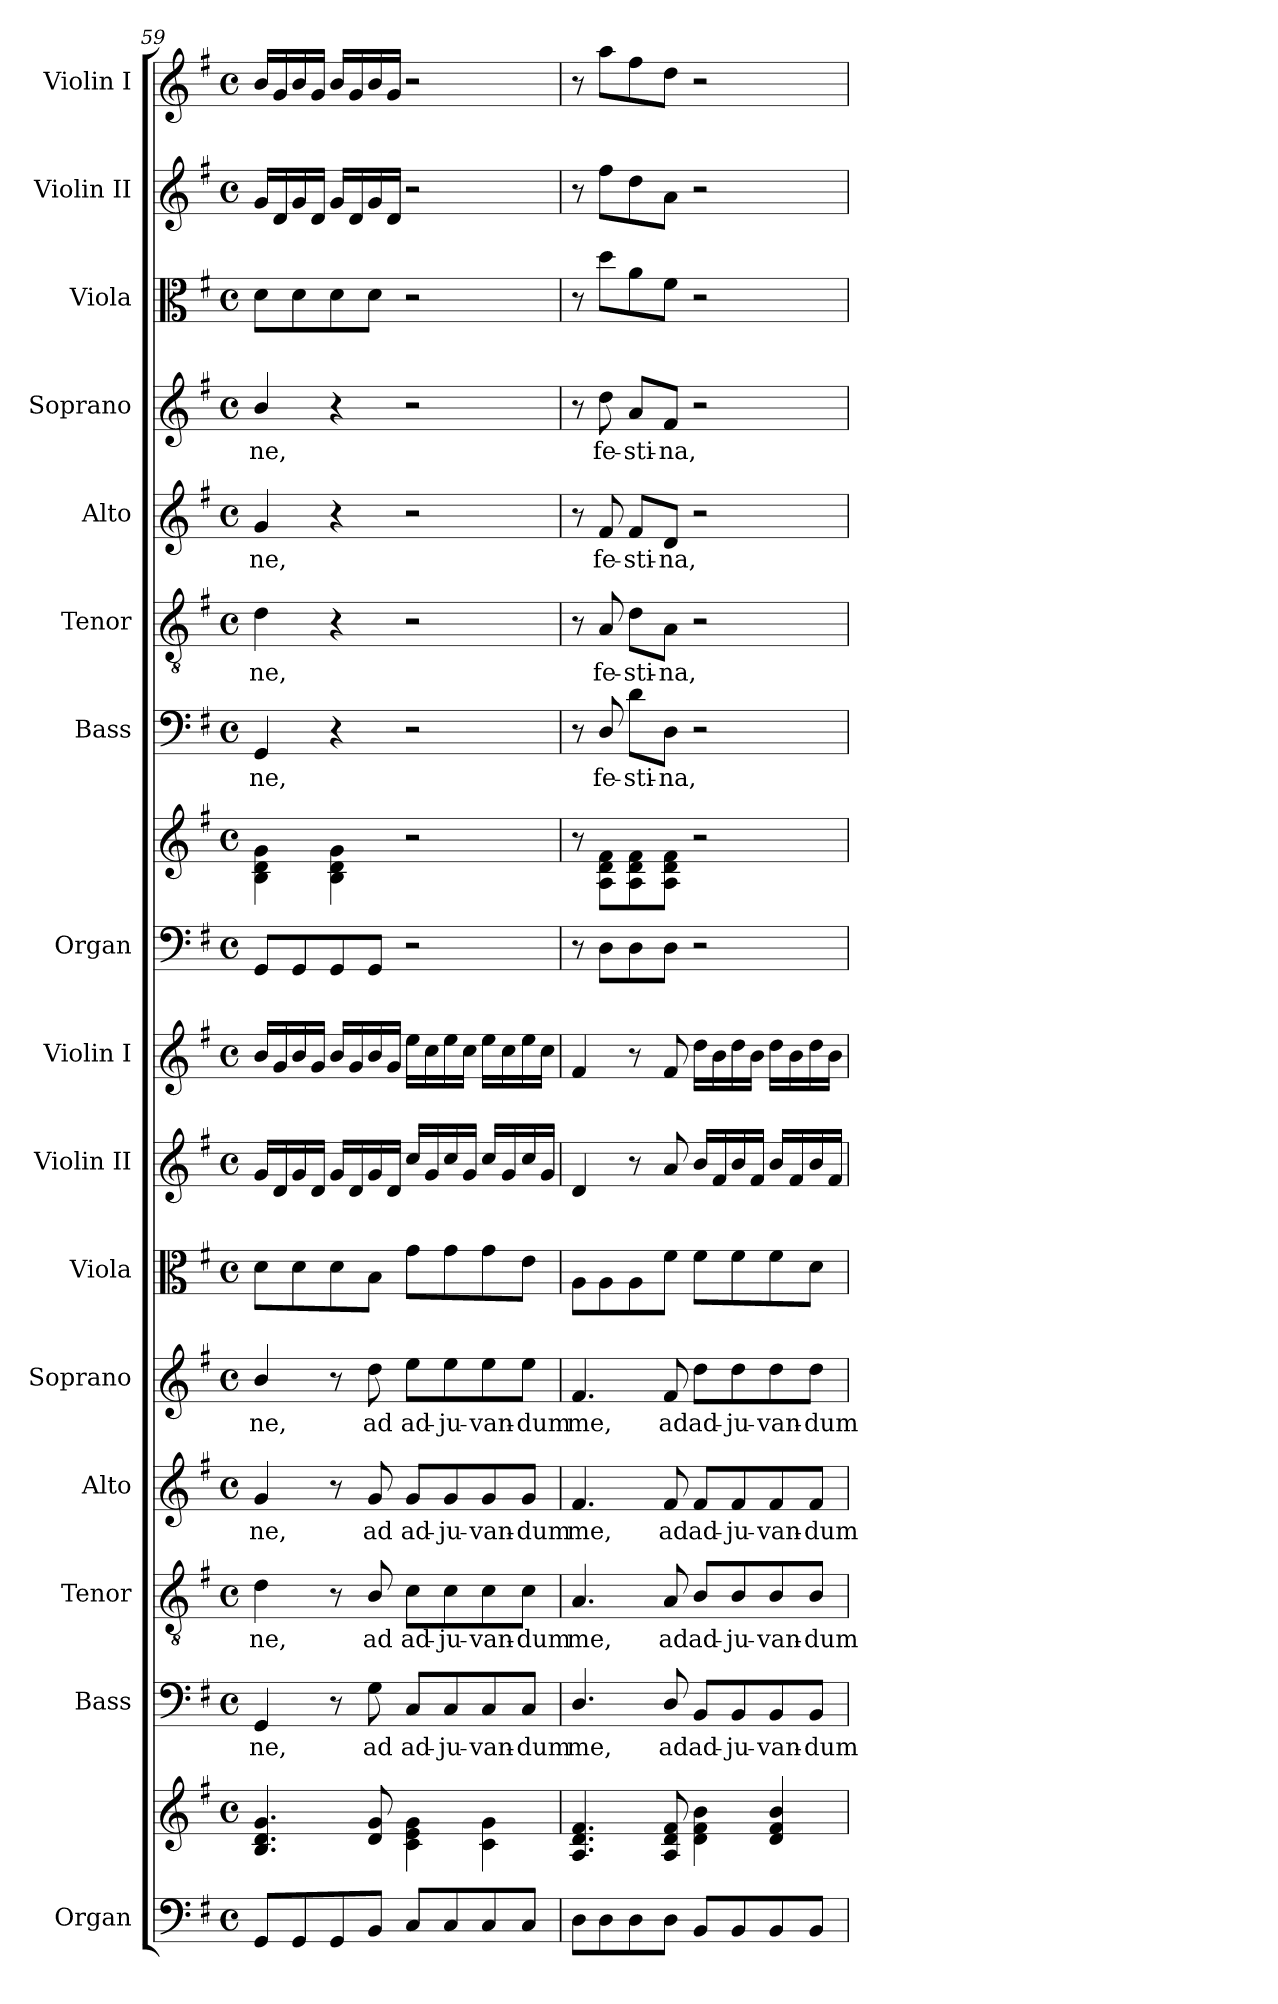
**kern	**kern	**kern	**text	**kern	**text	**kern	**text	**kern	**text	**kern	**kern	**kern	**kern	**kern	**kern	**text	**kern	**text	**kern	**text	**kern	**text	**kern	**kern	**kern
*part16	*part16	*part15	*part15	*part14	*part14	*part13	*part13	*part12	*part12	*part11	*part10	*part9	*part8	*part8	*part7	*part7	*part6	*part6	*part5	*part5	*part4	*part4	*part3	*part2	*part1
*staff18	*staff17	*staff16	*staff16	*staff15	*staff15	*staff14	*staff14	*staff13	*staff13	*staff12	*staff11	*staff10	*staff9	*staff8	*staff7	*staff7	*staff6	*staff6	*staff5	*staff5	*staff4	*staff4	*staff3	*staff2	*staff1
*I"Organ	*	*I"Bass	*	*I"Tenor	*	*I"Alto	*	*I"Soprano	*	*I"Viola	*I"Violin II	*I"Violin I	*I"Organ	*	*I"Bass	*	*I"Tenor	*	*I"Alto	*	*I"Soprano	*	*I"Viola	*I"Violin II	*I"Violin I
*I'Org.	*	*I'B.	*	*I'T.	*	*I'A.	*	*I'S.	*	*I'Vla.	*I'Vln. II	*I'Vln. I	*I'Org.	*	*I'B.	*	*I'T.	*	*I'A.	*	*I'S.	*	*I'Vla.	*I'Vln. II	*I'Vln. I
*clefF4	*clefG2	*clefF4	*	*clefGv2	*	*clefG2	*	*clefG2	*	*clefC3	*clefG2	*clefG2	*clefF4	*clefG2	*clefF4	*	*clefGv2	*	*clefG2	*	*clefG2	*	*clefC3	*clefG2	*clefG2
*	*	*	*	*ITrd7c12	*	*	*	*	*	*	*	*	*	*	*	*	*ITrd7c12	*	*	*	*	*	*	*	*
*k[f#]	*k[f#]	*k[f#]	*	*k[f#]	*	*k[f#]	*	*k[f#]	*	*k[f#]	*k[f#]	*k[f#]	*k[f#]	*k[f#]	*k[f#]	*	*k[f#]	*	*k[f#]	*	*k[f#]	*	*k[f#]	*k[f#]	*k[f#]
*G:	*G:	*G:	*	*G:	*	*G:	*	*G:	*	*G:	*G:	*G:	*G:	*G:	*G:	*	*G:	*	*G:	*	*G:	*	*G:	*G:	*G:
*M4/4	*M4/4	*M4/4	*	*M4/4	*	*M4/4	*	*M4/4	*	*M4/4	*M4/4	*M4/4	*M4/4	*M4/4	*M4/4	*	*M4/4	*	*M4/4	*	*M4/4	*	*M4/4	*M4/4	*M4/4
*met(c)	*met(c)	*met(c)	*	*met(c)	*	*met(c)	*	*met(c)	*	*met(c)	*met(c)	*met(c)	*met(c)	*met(c)	*met(c)	*	*met(c)	*	*met(c)	*	*met(c)	*	*met(c)	*met(c)	*met(c)
=59	=59	=59	=59	=59	=59	=59	=59	=59	=59	=59	=59	=59	=59	=59	=59	=59	=59	=59	=59	=59	=59	=59	=59	=59	=59
!	!	!	!LO:LY:b:color=#000000	!	!	!	!	!	!	!	!	!	!	!	!	!	!	!	!	!	!	!	!	!	!
!	!	!	!	!	!LO:LY:b:color=#000000	!	!	!	!	!	!	!	!	!	!	!	!	!	!	!	!	!	!	!	!
!	!	!	!	!	!	!	!LO:LY:b:color=#000000	!	!	!	!	!	!	!	!	!	!	!	!	!	!	!	!	!	!
!	!	!	!	!	!	!	!	!	!LO:LY:b:color=#000000	!	!	!	!	!	!	!	!	!	!	!	!	!	!	!	!
!	!	!	!	!	!	!	!	!	!	!	!	!	!	!	!	!LO:LY:b:color=#000000	!	!	!	!	!	!	!	!	!
!	!	!	!	!	!	!	!	!	!	!	!	!	!	!	!	!	!	!LO:LY:b:color=#000000	!	!	!	!	!	!	!
!	!	!	!	!	!	!	!	!	!	!	!	!	!	!	!	!	!	!	!	!LO:LY:b:color=#000000	!	!	!	!	!
!	!	!	!	!	!	!	!	!	!	!	!	!	!	!	!	!	!	!	!	!	!	!LO:LY:b:color=#000000	!	!	!
8GGi/L	4.Bi/ 4.di 4.gi	4GGi/	-ne,	4Di\	-ne,	4gi/	-ne,	4bi/	-ne,	8di\L	16gi/LL	16bi/LL	8GGi/L	4Bi\ 4di 4gi	4GGi/	-ne,	4Di\	-ne,	4gi/	-ne,	4bi/	-ne,	8di\L	16gi/LL	16bi/LL
.	.	.	.	.	.	.	.	.	.	.	16di/	16gi/	.	.	.	.	.	.	.	.	.	.	.	16di/	16gi/
8GGi/	.	.	.	.	.	.	.	.	.	8di\	16gi/	16bi/	8GGi/	.	.	.	.	.	.	.	.	.	8di\	16gi/	16bi/
.	.	.	.	.	.	.	.	.	.	.	16di/JJ	16gi/JJ	.	.	.	.	.	.	.	.	.	.	.	16di/JJ	16gi/JJ
8GGi/	.	8r	.	8r	.	8r	.	8r	.	8di\	16gi/LL	16bi/LL	8GGi/	4Bi\ 4di 4gi	4r	.	4r	.	4r	.	4r	.	8di\	16gi/LL	16bi/LL
.	.	.	.	.	.	.	.	.	.	.	16di/	16gi/	.	.	.	.	.	.	.	.	.	.	.	16di/	16gi/
!	!	!	!LO:LY:b:color=#000000	!	!	!	!	!	!	!	!	!	!	!	!	!	!	!	!	!	!	!	!	!	!
!	!	!	!	!	!LO:LY:b:color=#000000	!	!	!	!	!	!	!	!	!	!	!	!	!	!	!	!	!	!	!	!
!	!	!	!	!	!	!	!LO:LY:b:color=#000000	!	!	!	!	!	!	!	!	!	!	!	!	!	!	!	!	!	!
!	!	!	!	!	!	!	!	!	!LO:LY:b:color=#000000	!	!	!	!	!	!	!	!	!	!	!	!	!	!	!	!
8BBi/J	8di/ 8gi	8Gi\	ad	8BBi/	ad	8gi/	ad	8ddi\	ad	8Bi\J	16gi/	16bi/	8GGi/J	.	.	.	.	.	.	.	.	.	8di\J	16gi/	16bi/
.	.	.	.	.	.	.	.	.	.	.	16di/JJ	16gi/JJ	.	.	.	.	.	.	.	.	.	.	.	16di/JJ	16gi/JJ
!	!	!	!LO:LY:b:color=#000000	!	!	!	!	!	!	!	!	!	!	!	!	!	!	!	!	!	!	!	!	!	!
!	!	!	!	!	!LO:LY:b:color=#000000	!	!	!	!	!	!	!	!	!	!	!	!	!	!	!	!	!	!	!	!
!	!	!	!	!	!	!	!LO:LY:b:color=#000000	!	!	!	!	!	!	!	!	!	!	!	!	!	!	!	!	!	!
!	!	!	!	!	!	!	!	!	!LO:LY:b:color=#000000	!	!	!	!	!	!	!	!	!	!	!	!	!	!	!	!
8Ci/L	4ci\ 4ei 4gi	8Ci/L	ad-	8Ci\L	ad-	8gi/L	ad-	8eei\L	ad-	8gi\L	16cci/LL	16eei\LL	2r	2r	2r	.	2r	.	2r	.	2r	.	2r	2r	2r
.	.	.	.	.	.	.	.	.	.	.	16gi/	16cci\	.	.	.	.	.	.	.	.	.	.	.	.	.
!	!	!	!LO:LY:b:color=#000000	!	!	!	!	!	!	!	!	!	!	!	!	!	!	!	!	!	!	!	!	!	!
!	!	!	!	!	!LO:LY:b:color=#000000	!	!	!	!	!	!	!	!	!	!	!	!	!	!	!	!	!	!	!	!
!	!	!	!	!	!	!	!LO:LY:b:color=#000000	!	!	!	!	!	!	!	!	!	!	!	!	!	!	!	!	!	!
!	!	!	!	!	!	!	!	!	!LO:LY:b:color=#000000	!	!	!	!	!	!	!	!	!	!	!	!	!	!	!	!
8Ci/	.	8Ci/	-ju-	8Ci\	-ju-	8gi/	-ju-	8eei\	-ju-	8gi\	16cci/	16eei\	.	.	.	.	.	.	.	.	.	.	.	.	.
.	.	.	.	.	.	.	.	.	.	.	16gi/JJ	16cci\JJ	.	.	.	.	.	.	.	.	.	.	.	.	.
!	!	!	!LO:LY:b:color=#000000	!	!	!	!	!	!	!	!	!	!	!	!	!	!	!	!	!	!	!	!	!	!
!	!	!	!	!	!LO:LY:b:color=#000000	!	!	!	!	!	!	!	!	!	!	!	!	!	!	!	!	!	!	!	!
!	!	!	!	!	!	!	!LO:LY:b:color=#000000	!	!	!	!	!	!	!	!	!	!	!	!	!	!	!	!	!	!
!	!	!	!	!	!	!	!	!	!LO:LY:b:color=#000000	!	!	!	!	!	!	!	!	!	!	!	!	!	!	!	!
8Ci/	4ci\ 4gi	8Ci/	-van-	8Ci\	-van-	8gi/	-van-	8eei\	-van-	8gi\	16cci/LL	16eei\LL	.	.	.	.	.	.	.	.	.	.	.	.	.
.	.	.	.	.	.	.	.	.	.	.	16gi/	16cci\	.	.	.	.	.	.	.	.	.	.	.	.	.
!	!	!	!LO:LY:b:color=#000000	!	!	!	!	!	!	!	!	!	!	!	!	!	!	!	!	!	!	!	!	!	!
!	!	!	!	!	!LO:LY:b:color=#000000	!	!	!	!	!	!	!	!	!	!	!	!	!	!	!	!	!	!	!	!
!	!	!	!	!	!	!	!LO:LY:b:color=#000000	!	!	!	!	!	!	!	!	!	!	!	!	!	!	!	!	!	!
!	!	!	!	!	!	!	!	!	!LO:LY:b:color=#000000	!	!	!	!	!	!	!	!	!	!	!	!	!	!	!	!
8Ci/J	.	8Ci/J	-dum	8Ci\J	-dum	8gi/J	-dum	8eei\J	-dum	8ei\J	16cci/	16eei\	.	.	.	.	.	.	.	.	.	.	.	.	.
.	.	.	.	.	.	.	.	.	.	.	16gi/JJ	16cci\JJ	.	.	.	.	.	.	.	.	.	.	.	.	.
=60	=60	=60	=60	=60	=60	=60	=60	=60	=60	=60	=60	=60	=60	=60	=60	=60	=60	=60	=60	=60	=60	=60	=60	=60	=60
!	!	!	!LO:LY:b:color=#000000	!	!	!	!	!	!	!	!	!	!	!	!	!	!	!	!	!	!	!	!	!	!
!	!	!	!	!	!LO:LY:b:color=#000000	!	!	!	!	!	!	!	!	!	!	!	!	!	!	!	!	!	!	!	!
!	!	!	!	!	!	!	!LO:LY:b:color=#000000	!	!	!	!	!	!	!	!	!	!	!	!	!	!	!	!	!	!
!	!	!	!	!	!	!	!	!	!LO:LY:b:color=#000000	!	!	!	!	!	!	!	!	!	!	!	!	!	!	!	!
8Di\L	4.Ai/ 4.di 4.f#i	4.Di/	me,	4.AAi/	me,	4.f#i/	me,	4.f#i/	me,	8Ai\L	4di/	4f#i/	8r	8r	8r	.	8r	.	8r	.	8r	.	8r	8r	8r
!	!	!	!	!	!	!	!	!	!	!	!	!	!	!	!	!LO:LY:b:color=#000000	!	!	!	!	!	!	!	!	!
!	!	!	!	!	!	!	!	!	!	!	!	!	!	!	!	!	!	!LO:LY:b:color=#000000	!	!	!	!	!	!	!
!	!	!	!	!	!	!	!	!	!	!	!	!	!	!	!	!	!	!	!	!LO:LY:b:color=#000000	!	!	!	!	!
!	!	!	!	!	!	!	!	!	!	!	!	!	!	!	!	!	!	!	!	!	!	!LO:LY:b:color=#000000	!	!	!
8Di\	.	.	.	.	.	.	.	.	.	8Ai\	.	.	8Di\L	8Ai\ 8di 8f#iL	8Di/	fe-	8AAi/	fe-	8f#i/	fe-	8ddi\	fe-	8ddi\L	8ff#i\L	8aai\L
!	!	!	!	!	!	!	!	!	!	!	!	!	!	!	!	!LO:LY:b:color=#000000	!	!	!	!	!	!	!	!	!
!	!	!	!	!	!	!	!	!	!	!	!	!	!	!	!	!	!	!LO:LY:b:color=#000000	!	!	!	!	!	!	!
!	!	!	!	!	!	!	!	!	!	!	!	!	!	!	!	!	!	!	!	!LO:LY:b:color=#000000	!	!	!	!	!
!	!	!	!	!	!	!	!	!	!	!	!	!	!	!	!	!	!	!	!	!	!	!LO:LY:b:color=#000000	!	!	!
8Di\	.	.	.	.	.	.	.	.	.	8Ai\	8r	8r	8Di\	8Ai\ 8di 8f#i	8di\L	-sti-	8Di\L	-sti-	8f#i/L	-sti-	8ai/L	-sti-	8ai\	8ddi\	8ff#i\
!	!	!	!LO:LY:b:color=#000000	!	!	!	!	!	!	!	!	!	!	!	!	!	!	!	!	!	!	!	!	!	!
!	!	!	!	!	!LO:LY:b:color=#000000	!	!	!	!	!	!	!	!	!	!	!	!	!	!	!	!	!	!	!	!
!	!	!	!	!	!	!	!LO:LY:b:color=#000000	!	!	!	!	!	!	!	!	!	!	!	!	!	!	!	!	!	!
!	!	!	!	!	!	!	!	!	!LO:LY:b:color=#000000	!	!	!	!	!	!	!	!	!	!	!	!	!	!	!	!
!	!	!	!	!	!	!	!	!	!	!	!	!	!	!	!	!LO:LY:b:color=#000000	!	!	!	!	!	!	!	!	!
!	!	!	!	!	!	!	!	!	!	!	!	!	!	!	!	!	!	!LO:LY:b:color=#000000	!	!	!	!	!	!	!
!	!	!	!	!	!	!	!	!	!	!	!	!	!	!	!	!	!	!	!	!LO:LY:b:color=#000000	!	!	!	!	!
!	!	!	!	!	!	!	!	!	!	!	!	!	!	!	!	!	!	!	!	!	!	!LO:LY:b:color=#000000	!	!	!
8Di\J	8Ai/ 8di 8f#i	8Di/	ad	8AAi/	ad	8f#i/	ad	8f#i/	ad	8f#i\J	8ai/	8f#i/	8Di\J	8Ai\ 8di 8f#iJ	8Di\J	-na,	8AAi\J	-na,	8di/J	-na,	8f#i/J	-na,	8f#i\J	8ai\J	8ddi\J
!	!	!	!LO:LY:b:color=#000000	!	!	!	!	!	!	!	!	!	!	!	!	!	!	!	!	!	!	!	!	!	!
!	!	!	!	!	!LO:LY:b:color=#000000	!	!	!	!	!	!	!	!	!	!	!	!	!	!	!	!	!	!	!	!
!	!	!	!	!	!	!	!LO:LY:b:color=#000000	!	!	!	!	!	!	!	!	!	!	!	!	!	!	!	!	!	!
!	!	!	!	!	!	!	!	!	!LO:LY:b:color=#000000	!	!	!	!	!	!	!	!	!	!	!	!	!	!	!	!
8BBi/L	4di\ 4f#i 4bi	8BBi/L	ad-	8BBi/L	ad-	8f#i/L	ad-	8ddi\L	ad-	8f#i\L	16bi/LL	16ddi\LL	2r	2r	2r	.	2r	.	2r	.	2r	.	2r	2r	2r
.	.	.	.	.	.	.	.	.	.	.	16f#i/	16bi\	.	.	.	.	.	.	.	.	.	.	.	.	.
!	!	!	!LO:LY:b:color=#000000	!	!	!	!	!	!	!	!	!	!	!	!	!	!	!	!	!	!	!	!	!	!
!	!	!	!	!	!LO:LY:b:color=#000000	!	!	!	!	!	!	!	!	!	!	!	!	!	!	!	!	!	!	!	!
!	!	!	!	!	!	!	!LO:LY:b:color=#000000	!	!	!	!	!	!	!	!	!	!	!	!	!	!	!	!	!	!
!	!	!	!	!	!	!	!	!	!LO:LY:b:color=#000000	!	!	!	!	!	!	!	!	!	!	!	!	!	!	!	!
8BBi/	.	8BBi/	-ju-	8BBi/	-ju-	8f#i/	-ju-	8ddi\	-ju-	8f#i\	16bi/	16ddi\	.	.	.	.	.	.	.	.	.	.	.	.	.
.	.	.	.	.	.	.	.	.	.	.	16f#i/JJ	16bi\JJ	.	.	.	.	.	.	.	.	.	.	.	.	.
!	!	!	!LO:LY:b:color=#000000	!	!	!	!	!	!	!	!	!	!	!	!	!	!	!	!	!	!	!	!	!	!
!	!	!	!	!	!LO:LY:b:color=#000000	!	!	!	!	!	!	!	!	!	!	!	!	!	!	!	!	!	!	!	!
!	!	!	!	!	!	!	!LO:LY:b:color=#000000	!	!	!	!	!	!	!	!	!	!	!	!	!	!	!	!	!	!
!	!	!	!	!	!	!	!	!	!LO:LY:b:color=#000000	!	!	!	!	!	!	!	!	!	!	!	!	!	!	!	!
8BBi/	4di/ 4f#i 4bi	8BBi/	-van-	8BBi/	-van-	8f#i/	-van-	8ddi\	-van-	8f#i\	16bi/LL	16ddi\LL	.	.	.	.	.	.	.	.	.	.	.	.	.
.	.	.	.	.	.	.	.	.	.	.	16f#i/	16bi\	.	.	.	.	.	.	.	.	.	.	.	.	.
!	!	!	!LO:LY:b:color=#000000	!	!	!	!	!	!	!	!	!	!	!	!	!	!	!	!	!	!	!	!	!	!
!	!	!	!	!	!LO:LY:b:color=#000000	!	!	!	!	!	!	!	!	!	!	!	!	!	!	!	!	!	!	!	!
!	!	!	!	!	!	!	!LO:LY:b:color=#000000	!	!	!	!	!	!	!	!	!	!	!	!	!	!	!	!	!	!
!	!	!	!	!	!	!	!	!	!LO:LY:b:color=#000000	!	!	!	!	!	!	!	!	!	!	!	!	!	!	!	!
8BBi/J	.	8BBi/J	-dum	8BBi/J	-dum	8f#i/J	-dum	8ddi\J	-dum	8di\J	16bi/	16ddi\	.	.	.	.	.	.	.	.	.	.	.	.	.
.	.	.	.	.	.	.	.	.	.	.	16f#i/JJ	16bi\JJ	.	.	.	.	.	.	.	.	.	.	.	.	.
=	=	=	=	=	=	=	=	=	=	=	=	=	=	=	=	=	=	=	=	=	=	=	=	=	=
*-	*-	*-	*-	*-	*-	*-	*-	*-	*-	*-	*-	*-	*-	*-	*-	*-	*-	*-	*-	*-	*-	*-	*-	*-	*-
